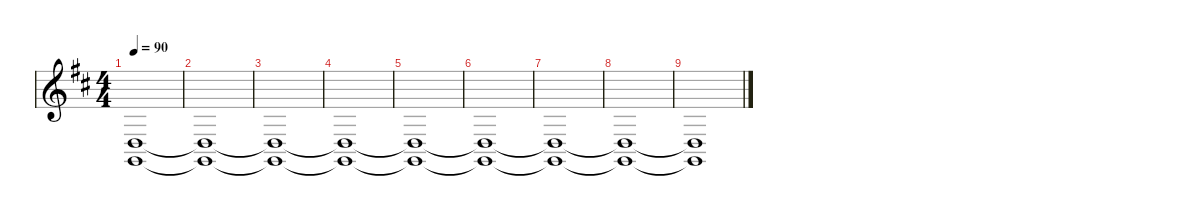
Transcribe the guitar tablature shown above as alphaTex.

\defaultSystemsLayout 4
\hideDynamics
\bracketExtendMode nobrackets
\singleTrackTrackNamePolicy hidden
\multiTrackTrackNamePolicy hidden
\otherSystemsTrackNameOrientation horizontal
\track ("Synth" "cel.") {instrument celesta}
\staff {score}
\tuning (E4 B3 G3 D3 A2 E2)
\displaytranspose -12
\ts (4 4)
\tempo 90
\clef g2
\ks bminor
(3.2{t acc forcenatural} 5.4{t acc forcenatural}).1{dy f beam Up} |
(3.2{t acc forcenatural} 5.4{t acc forcenatural}).1{beam Up} |
(3.2{t acc forcenatural} 5.4{t acc forcenatural}).1{beam Up} |
(3.2{t acc forcenatural} 5.4{t acc forcenatural}).1{beam Up} |
(3.2{t acc forcenatural} 5.4{t acc forcenatural}).1{beam Up} |
(3.2{t acc forcenatural} 5.4{t acc forcenatural}).1{beam Up} |
(3.2{t acc forcenatural} 5.4{t acc forcenatural}).1{beam Up} |
(3.2{t acc forcenatural} 5.4{t acc forcenatural}).1{beam Up} |
(3.2{t acc forcenatural} 5.4{t acc forcenatural}).1{beam Up}
